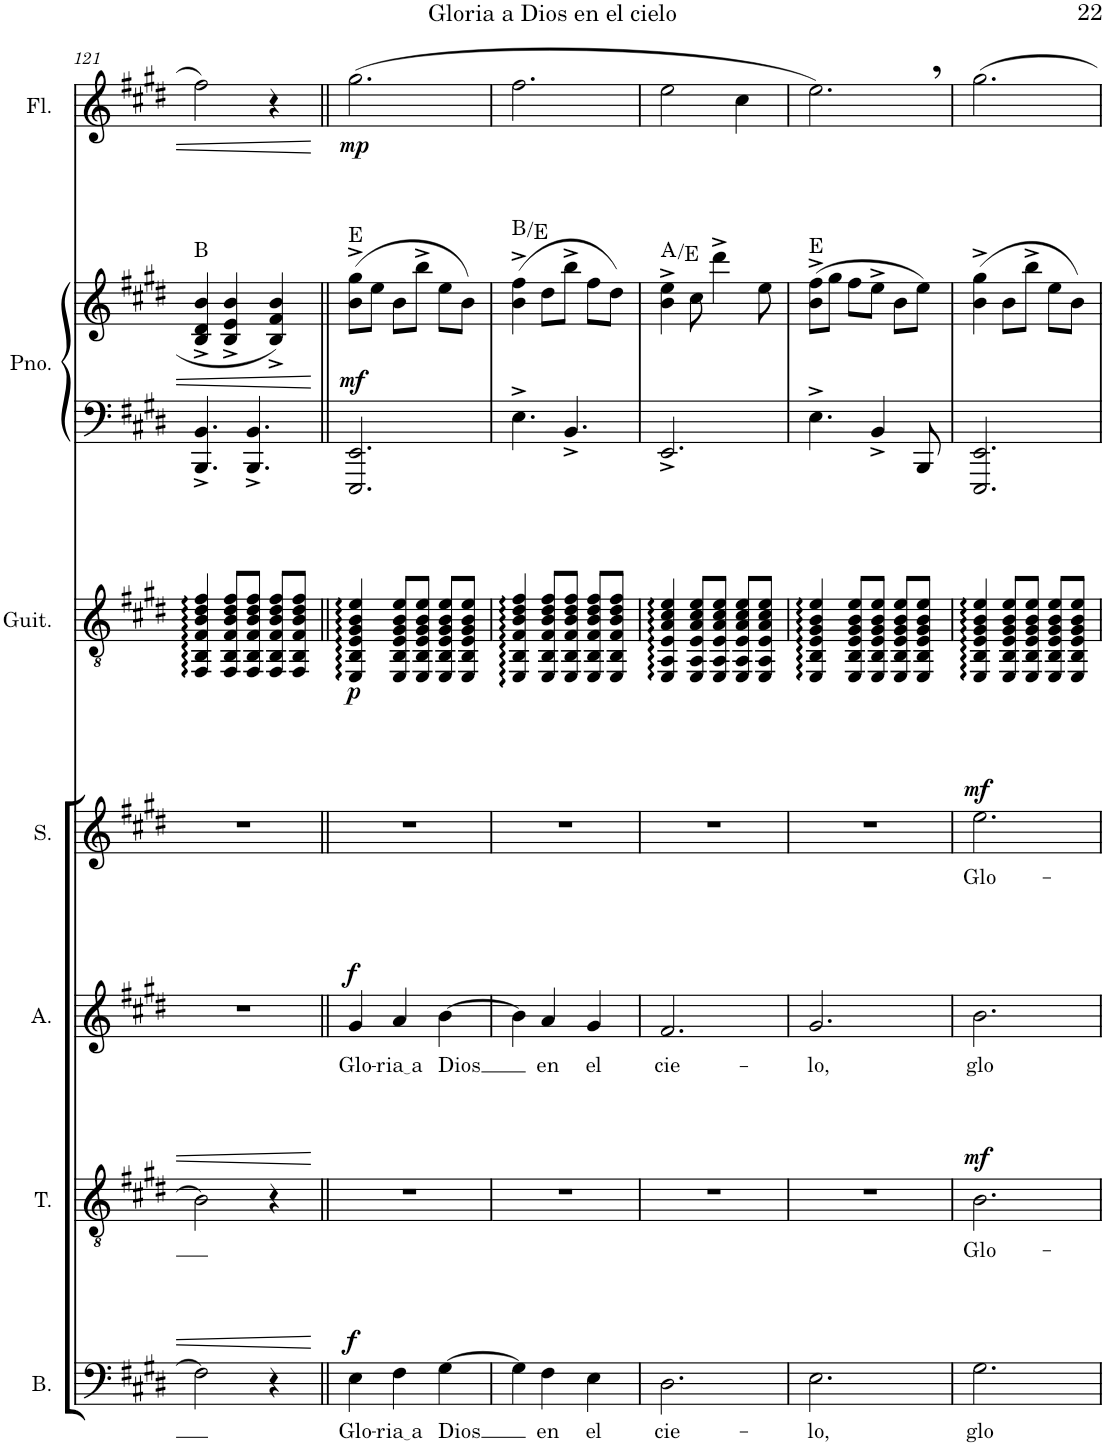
**kern	**text	**dynam	**kern	**text	**dynam	**kern	**text	**dynam	**kern	**text	**dynam	**kern	**dynam	**kern	**kern	**dynam	**harte	**kern	**dynam
*part7	*part7	*part7	*part6	*part6	*part6	*part5	*part5	*part5	*part4	*part4	*part4	*part3	*part3	*part2	*part2	*part2	*part2	*part1	*part1
*staff8	*staff8	*staff8	*staff7	*staff7	*staff7	*staff6	*staff6	*staff6	*staff5	*staff5	*staff5	*staff4	*staff4	*staff3	*staff2	*staff2/3	*	*staff1	*staff1
*I"Bajo	*	*	*I"Tenor	*	*	*I"Alto	*	*	*I"Soprano	*	*	*I"Guitarra acústica	*	*I"Piano	*	*	*	*I"Flauta	*
*I'B.	*	*	*I'T.	*	*	*I'A.	*	*	*I'S.	*	*	*I'Guit.	*	*I'Pno.	*	*	*	*I'Fl.	*
!!LO:PB:g=z
*clefF4	*	*	*clefGv2	*	*	*clefG2	*	*	*clefG2	*	*	*clefGv2	*	*clefF4	*clefG2	*	*	*clefG2	*
*k[f#c#g#d#]	*	*	*k[f#c#g#d#]	*	*	*k[f#c#g#d#]	*	*	*k[f#c#g#d#]	*	*	*k[f#c#g#d#]	*	*k[f#c#g#d#]	*k[f#c#g#d#]	*	*	*k[f#c#g#d#]	*
*M3/4	*	*	*M3/4	*	*	*M3/4	*	*	*M3/4	*	*	*M3/4	*	*M3/4	*M3/4	*	*	*M3/4	*
=121	=121	=121	=121	=121	=121	=121	=121	=121	=121	=121	=121	=121	=121	=121	=121	=121	=121	=121	=121
2F#\]	.	.	2B\]	.	.	2.r	.	.	2.r	.	.	4FF#/ 4BB/ 4F#/ 4B/ 4d#/ 4f#/	.	4.BBB/^ 4.BB/^	4B/^ 4d#/^ 4b/^	.	B:maj	2ff#\	.
.	.	.	.	.	.	.	.	.	.	.	.	8FF#/ 8BB/ 8F#/ 8B/ 8d#/ 8f#/L	.	.	4B/^ 4e/^ 4b/^	.	.	.	.
.	.	.	.	.	.	.	.	.	.	.	.	8FF#/ 8BB/ 8F#/ 8B/ 8d#/ 8f#/J	.	4.BBB/^ 4.BB/^	.	.	.	.	.
4r	.	.	4r	.	.	.	.	.	.	.	.	8FF#/ 8BB/ 8F#/ 8B/ 8d#/ 8f#/L	.	.	4B/^ 4f#/^ 4b/^	.	.	4r	.
.	.	.	.	.	.	.	.	.	.	.	.	8FF#/ 8BB/ 8F#/ 8B/ 8d#/ 8f#/J	.	.	.	.	.	.	.
=122||	=122||	=122||	=122||	=122||	=122||	=122||	=122||	=122||	=122||	=122||	=122||	=122||	=122||	=122||	=122||	=122||	=122||	=122||	=122||
!	!LO:LY:b	!LO:DY:a	!	!	!	!	!LO:LY:b	!LO:DY:a	!	!	!	!	!LO:DY:b	!	!	!LO:DY:b	!	!	!LO:DY:b
4E\	Glo-	f	2.r	.	.	4g#/	Glo-	f	2.r	.	.	4EE/ 4BB/ 4E/ 4G#/ 4B/ 4e/	p	2.EEE/ 2.EE/	(8b\^ 8gg#\^L	mf	E:maj	(2.gg#\	mp
.	.	.	.	.	.	.	.	.	.	.	.	.	.	.	8ee\J	.	.	.	.
!	!LO:LY:b	!	!	!	!	!	!LO:LY:b	!	!	!	!	!	!	!	!	!	!	!	!
4F#\	ria a	.	.	.	.	4a/	ria a	.	.	.	.	8EE/ 8BB/ 8E/ 8G#/ 8B/ 8e/L	.	.	8b\L	.	.	.	.
.	.	.	.	.	.	.	.	.	.	.	.	8EE/ 8BB/ 8E/ 8G#/ 8B/ 8e/J	.	.	8bb^\J	.	.	.	.
!	!LO:LY:b	!	!	!	!	!	!LO:LY:b	!	!	!	!	!	!	!	!	!	!	!	!
[4G#\	Dios	.	.	.	.	[4b\	Dios	.	.	.	.	8EE/ 8BB/ 8E/ 8G#/ 8B/ 8e/L	.	.	8ee\L	.	.	.	.
.	.	.	.	.	.	.	.	.	.	.	.	8EE/ 8BB/ 8E/ 8G#/ 8B/ 8e/J	.	.	8b\J)	.	.	.	.
=123	=123	=123	=123	=123	=123	=123	=123	=123	=123	=123	=123	=123	=123	=123	=123	=123	=123	=123	=123
4G#\]	.	.	2.r	.	.	4b\]	.	.	2.r	.	.	4EE/ 4BB/ 4F#/ 4B/ 4d#/ 4f#/	.	4.E^\	(4b\^ 4ff#\^	.	B:maj/4	2.ff#\	.
!	!LO:LY:b	!	!	!	!	!	!LO:LY:b	!	!	!	!	!	!	!	!	!	!	!	!
4F#\	en	.	.	.	.	4a/	en	.	.	.	.	8EE/ 8BB/ 8F#/ 8B/ 8d#/ 8f#/L	.	.	8dd#\L	.	.	.	.
.	.	.	.	.	.	.	.	.	.	.	.	8EE/ 8BB/ 8F#/ 8B/ 8d#/ 8f#/J	.	4.BB^/	8bb^\J	.	.	.	.
!	!LO:LY:b	!	!	!	!	!	!LO:LY:b	!	!	!	!	!	!	!	!	!	!	!	!
4E\	el	.	.	.	.	4g#/	el	.	.	.	.	8EE/ 8BB/ 8F#/ 8B/ 8d#/ 8f#/L	.	.	8ff#\L	.	.	.	.
.	.	.	.	.	.	.	.	.	.	.	.	8EE/ 8BB/ 8F#/ 8B/ 8d#/ 8f#/J	.	.	8dd#\J)	.	.	.	.
=124	=124	=124	=124	=124	=124	=124	=124	=124	=124	=124	=124	=124	=124	=124	=124	=124	=124	=124	=124
!	!LO:LY:b	!	!	!	!	!	!LO:LY:b	!	!	!	!	!	!	!	!	!	!	!	!
2.D#\	cie-	.	2.r	.	.	2.f#/	cie-	.	2.r	.	.	4EE/ 4AA/ 4E/ 4A/ 4c#/ 4e/	.	2.EE^/	4b\^ 4ee\^	.	A:maj/5	2ee\	.
.	.	.	.	.	.	.	.	.	.	.	.	8EE/ 8AA/ 8E/ 8A/ 8c#/ 8e/L	.	.	8cc#\	.	.	.	.
.	.	.	.	.	.	.	.	.	.	.	.	8EE/ 8AA/ 8E/ 8A/ 8c#/ 8e/J	.	.	4ddd#^\	.	.	.	.
.	.	.	.	.	.	.	.	.	.	.	.	8EE/ 8AA/ 8E/ 8A/ 8c#/ 8e/L	.	.	.	.	.	4cc#\	.
.	.	.	.	.	.	.	.	.	.	.	.	8EE/ 8AA/ 8E/ 8A/ 8c#/ 8e/J	.	.	8ee\	.	.	.	.
=125	=125	=125	=125	=125	=125	=125	=125	=125	=125	=125	=125	=125	=125	=125	=125	=125	=125	=125	=125
!	!LO:LY:b	!	!	!	!	!	!LO:LY:b	!	!	!	!	!	!	!	!	!	!	!	!
2.E\	-lo,	.	2.r	.	.	2.g#/	-lo,	.	2.r	.	.	4EE/ 4BB/ 4E/ 4G#/ 4B/ 4e/	.	4.E^\	(8b\^ 8ff#\^L	.	E:maj	2.ee,\)	.
.	.	.	.	.	.	.	.	.	.	.	.	.	.	.	8gg#\J	.	.	.	.
.	.	.	.	.	.	.	.	.	.	.	.	8EE/ 8BB/ 8E/ 8G#/ 8B/ 8e/L	.	.	8ff#\L	.	.	.	.
.	.	.	.	.	.	.	.	.	.	.	.	8EE/ 8BB/ 8E/ 8G#/ 8B/ 8e/J	.	4BB^/	8ee^\J	.	.	.	.
.	.	.	.	.	.	.	.	.	.	.	.	8EE/ 8BB/ 8E/ 8G#/ 8B/ 8e/L	.	.	8b\L	.	.	.	.
.	.	.	.	.	.	.	.	.	.	.	.	8EE/ 8BB/ 8E/ 8G#/ 8B/ 8e/J	.	8BBB/	8ee\J)	.	.	.	.
=126	=126	=126	=126	=126	=126	=126	=126	=126	=126	=126	=126	=126	=126	=126	=126	=126	=126	=126	=126
!	!LO:LY:b	!	!	!LO:LY:b	!LO:DY:a	!	!LO:LY:b	!	!	!LO:LY:b	!LO:DY:a	!	!	!	!	!	!	!	!
2.G#\	glo	.	2.B\	Glo-	mf	2.b\	glo	.	2.ee\	Glo-	mf	4EE/ 4BB/ 4E/ 4G#/ 4B/ 4e/	.	2.EEE/ 2.EE/	(4b\^ 4gg#\^	.	.	2.gg#\	.
.	.	.	.	.	.	.	.	.	.	.	.	8EE/ 8BB/ 8E/ 8G#/ 8B/ 8e/L	.	.	8b\L	.	.	.	.
.	.	.	.	.	.	.	.	.	.	.	.	8EE/ 8BB/ 8E/ 8G#/ 8B/ 8e/J	.	.	8bb^\J	.	.	.	.
.	.	.	.	.	.	.	.	.	.	.	.	8EE/ 8BB/ 8E/ 8G#/ 8B/ 8e/L	.	.	8ee\L	.	.	.	.
.	.	.	.	.	.	.	.	.	.	.	.	8EE/ 8BB/ 8E/ 8G#/ 8B/ 8e/J	.	.	8b\J)	.	.	.	.
=	=	=	=	=	=	=	=	=	=	=	=	=	=	=	=	=	=	=	=
*-	*-	*-	*-	*-	*-	*-	*-	*-	*-	*-	*-	*-	*-	*-	*-	*-	*-	*-	*-
